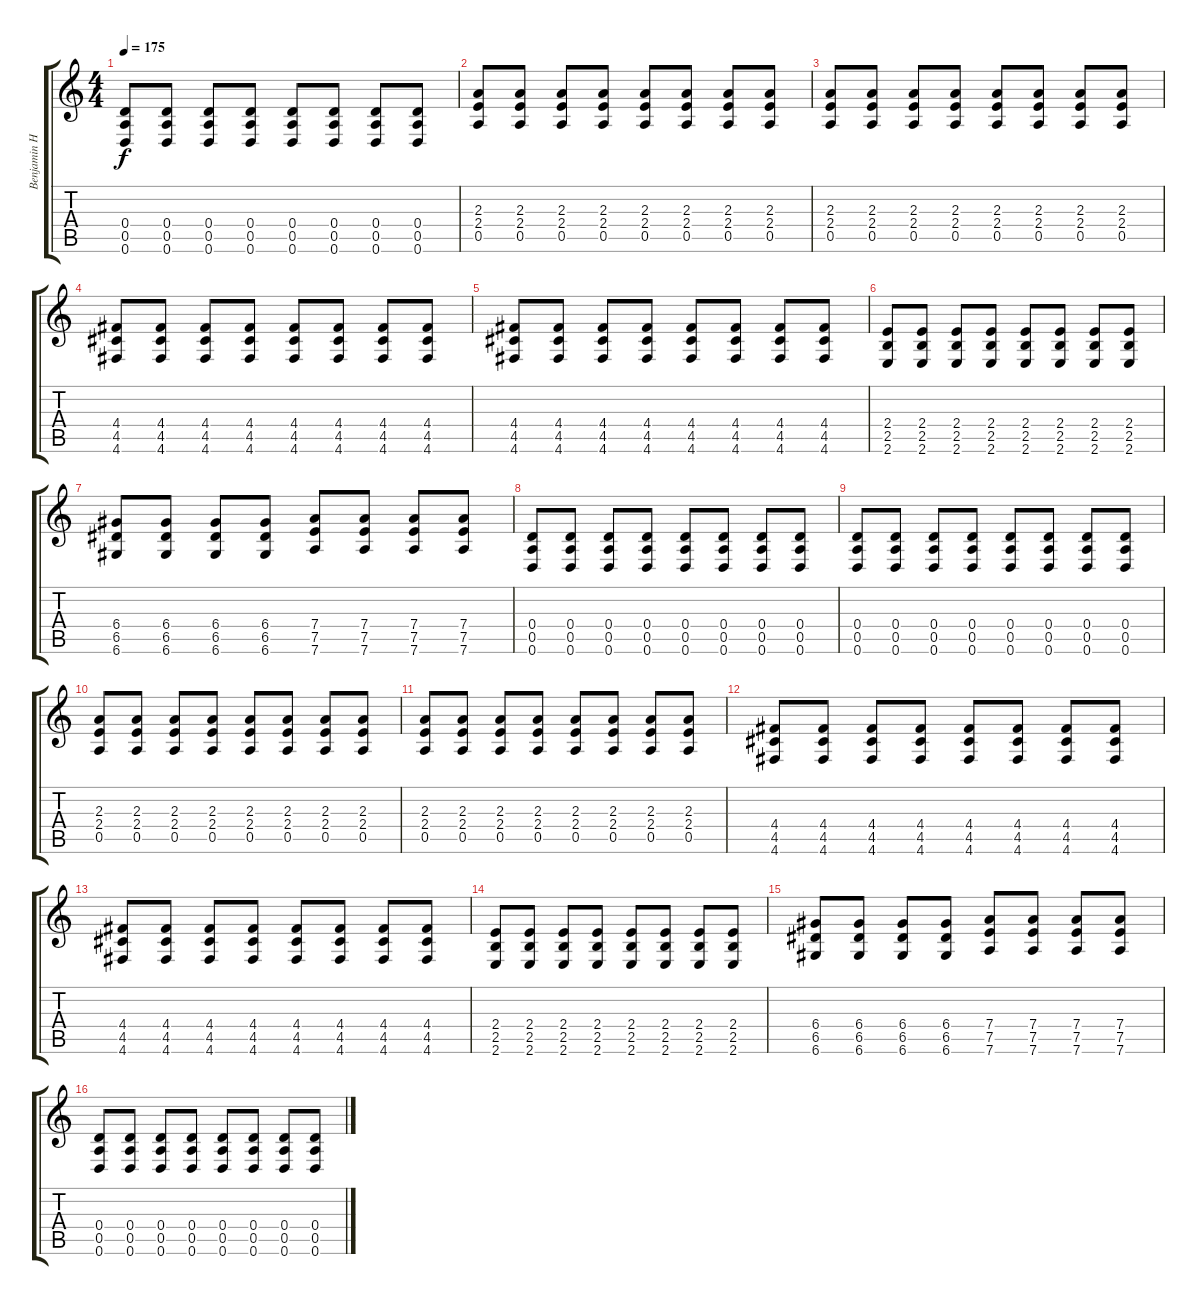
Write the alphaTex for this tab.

\track ("Benjamin Harper Guitar 2" "Benjamin H") {instrument distortionguitar}
\staff {score tabs}
\tuning (E4 B3 G3 D3 A2 D2) {hide}
\ts (4 4)
\tempo 175
\clef g2
\ks c
(0.4 0.5 0.6).8{dy f} (0.4 0.5 0.6).8 (0.4 0.5 0.6).8 (0.4 0.5 0.6).8 (0.4 0.5 0.6).8 (0.4 0.5 0.6).8 (0.4 0.5 0.6).8 (0.4 0.5 0.6).8 |
(2.3 2.4 0.5).8{volume 10} (2.3 2.4 0.5).8 (2.3 2.4 0.5).8 (2.3 2.4 0.5).8 (2.3 2.4 0.5).8 (2.3 2.4 0.5).8 (2.3 2.4 0.5).8 (2.3 2.4 0.5).8 |
(2.3 2.4 0.5).8{volume 10} (2.3 2.4 0.5).8 (2.3 2.4 0.5).8 (2.3 2.4 0.5).8 (2.3 2.4 0.5).8 (2.3 2.4 0.5).8 (2.3 2.4 0.5).8 (2.3 2.4 0.5).8 |
(4.4 4.5 4.6).8 (4.4 4.5 4.6).8 (4.4 4.5 4.6).8 (4.4 4.5 4.6).8 (4.4 4.5 4.6).8 (4.4 4.5 4.6).8 (4.4 4.5 4.6).8 (4.4 4.5 4.6).8 |
(4.4 4.5 4.6).8 (4.4 4.5 4.6).8 (4.4 4.5 4.6).8 (4.4 4.5 4.6).8 (4.4 4.5 4.6).8 (4.4 4.5 4.6).8 (4.4 4.5 4.6).8 (4.4 4.5 4.6).8 |
(2.4 2.5 2.6).8 (2.4 2.5 2.6).8 (2.4 2.5 2.6).8 (2.4 2.5 2.6).8 (2.4 2.5 2.6).8 (2.4 2.5 2.6).8 (2.4 2.5 2.6).8 (2.4 2.5 2.6).8 |
(6.4 6.5 6.6).8 (6.4 6.5 6.6).8 (6.4 6.5 6.6).8 (6.4 6.5 6.6).8 (7.4 7.5 7.6).8 (7.4 7.5 7.6).8 (7.4 7.5 7.6).8 (7.4 7.5 7.6).8 |
(0.4 0.5 0.6).8 (0.4 0.5 0.6).8 (0.4 0.5 0.6).8 (0.4 0.5 0.6).8 (0.4 0.5 0.6).8 (0.4 0.5 0.6).8 (0.4 0.5 0.6).8 (0.4 0.5 0.6).8 |
(0.4 0.5 0.6).8 (0.4 0.5 0.6).8 (0.4 0.5 0.6).8 (0.4 0.5 0.6).8 (0.4 0.5 0.6).8 (0.4 0.5 0.6).8 (0.4 0.5 0.6).8 (0.4 0.5 0.6).8 |
(2.3 2.4 0.5).8{volume 10} (2.3 2.4 0.5).8 (2.3 2.4 0.5).8 (2.3 2.4 0.5).8 (2.3 2.4 0.5).8 (2.3 2.4 0.5).8 (2.3 2.4 0.5).8 (2.3 2.4 0.5).8 |
(2.3 2.4 0.5).8{volume 10} (2.3 2.4 0.5).8 (2.3 2.4 0.5).8 (2.3 2.4 0.5).8 (2.3 2.4 0.5).8 (2.3 2.4 0.5).8 (2.3 2.4 0.5).8 (2.3 2.4 0.5).8 |
(4.4 4.5 4.6).8 (4.4 4.5 4.6).8 (4.4 4.5 4.6).8 (4.4 4.5 4.6).8 (4.4 4.5 4.6).8 (4.4 4.5 4.6).8 (4.4 4.5 4.6).8 (4.4 4.5 4.6).8 |
(4.4 4.5 4.6).8 (4.4 4.5 4.6).8 (4.4 4.5 4.6).8 (4.4 4.5 4.6).8 (4.4 4.5 4.6).8 (4.4 4.5 4.6).8 (4.4 4.5 4.6).8 (4.4 4.5 4.6).8 |
(2.4 2.5 2.6).8 (2.4 2.5 2.6).8 (2.4 2.5 2.6).8 (2.4 2.5 2.6).8 (2.4 2.5 2.6).8 (2.4 2.5 2.6).8 (2.4 2.5 2.6).8 (2.4 2.5 2.6).8 |
(6.4 6.5 6.6).8 (6.4 6.5 6.6).8 (6.4 6.5 6.6).8 (6.4 6.5 6.6).8 (7.4 7.5 7.6).8 (7.4 7.5 7.6).8 (7.4 7.5 7.6).8 (7.4 7.5 7.6).8 |
(0.4 0.5 0.6).8 (0.4 0.5 0.6).8 (0.4 0.5 0.6).8 (0.4 0.5 0.6).8 (0.4 0.5 0.6).8 (0.4 0.5 0.6).8 (0.4 0.5 0.6).8 (0.4 0.5 0.6).8
